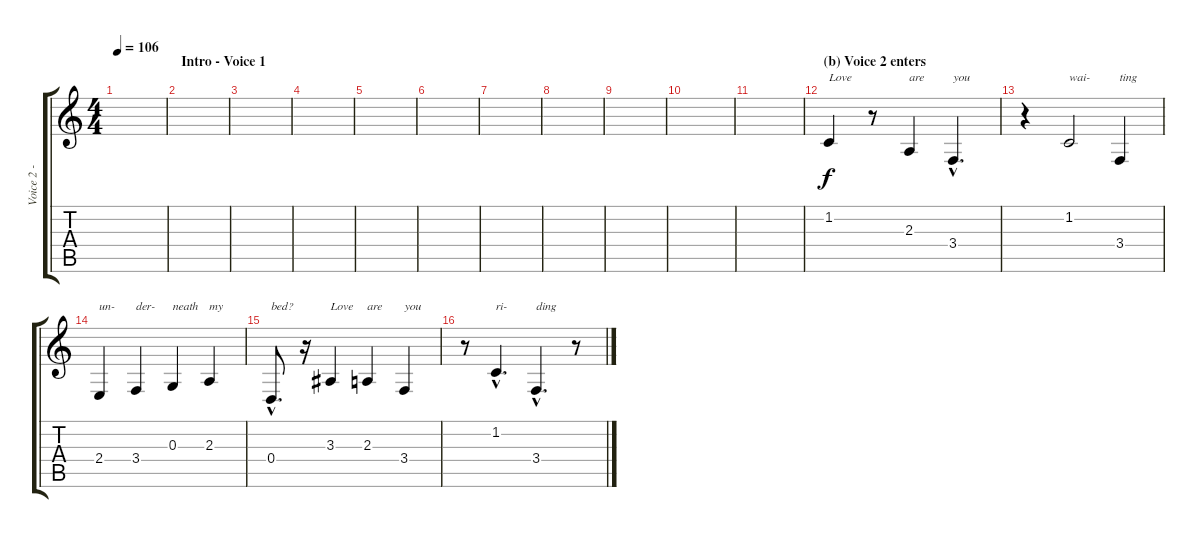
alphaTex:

\track ("Voice 2 - right" "Voice 2 - ") {instrument oboe}
\staff {score tabs}
\tuning (E4 B3 G3 D3 A2 E2) {hide}
\ts (4 4)
\tempo 106
\clef g2
\ks c
|
\section ("" "Intro - Voice 1")
|
|
|
|
|
|
|
|
|
|
\section ("" "(b) Voice 2 enters")
1.2.4{txt "Love"} r.8 2.3.4{txt "are"} 3.4{hac}.4{d txt "you"} |
r.4 1.2.2{txt "wai-"} 3.4.4{txt "ting"} |
2.4.4{txt "un-"} 3.4.4{txt "der-"} 0.3.4{txt "neath"} 2.3.4{txt "my"} |
0.4{hac}.8{d txt "bed?"} r.16 3.3.4{txt "Love"} 2.3.4{txt "are"} 3.4.4{txt "you"} |
r.8 1.2{hac}.4{d txt "ri-"} 3.4{hac}.4{d txt "ding"} r.8
